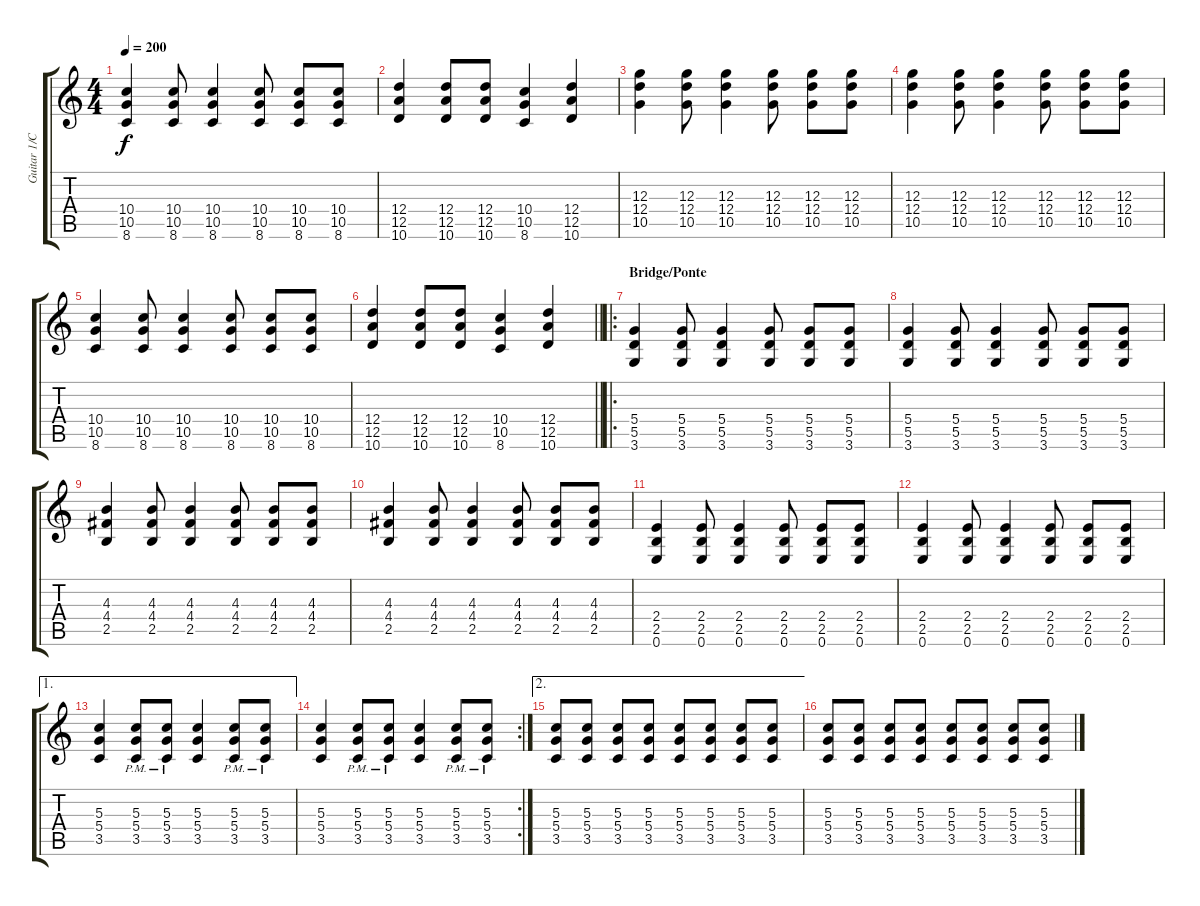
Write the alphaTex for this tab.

\track ("Guitar 1/Chitarra 1" "Guitar 1/C") {instrument overdrivenguitar}
\staff {score tabs}
\tuning (E4 B3 G3 D3 A2 E2) {hide}
\ts (4 4)
\tempo 200
\clef g2
\ks c
(10.4 10.5 8.6).4{dy f} (10.4 10.5 8.6).8 (10.4 10.5 8.6).4 (10.4 10.5 8.6).8 (10.4 10.5 8.6).8 (10.4 10.5 8.6).8 |
(12.4 12.5 10.6).4 (12.4 12.5 10.6).8 (12.4 12.5 10.6).8 (10.4 10.5 8.6).4 (12.4 12.5 10.6).4 |
(12.3 12.4 10.5).4 (12.3 12.4 10.5).8 (12.3 12.4 10.5).4 (12.3 12.4 10.5).8 (12.3 12.4 10.5).8 (12.3 12.4 10.5).8 |
(12.3 12.4 10.5).4 (12.3 12.4 10.5).8 (12.3 12.4 10.5).4 (12.3 12.4 10.5).8 (12.3 12.4 10.5).8 (12.3 12.4 10.5).8 |
(10.4 10.5 8.6).4 (10.4 10.5 8.6).8 (10.4 10.5 8.6).4 (10.4 10.5 8.6).8 (10.4 10.5 8.6).8 (10.4 10.5 8.6).8 |
\barLineRight lightlight
(12.4 12.5 10.6).4 (12.4 12.5 10.6).8 (12.4 12.5 10.6).8 (10.4 10.5 8.6).4 (12.4 12.5 10.6).4 |
\ro
\section ("" "Bridge/Ponte")
(5.4 5.5 3.6).4 (5.4 5.5 3.6).8 (5.4 5.5 3.6).4 (5.4 5.5 3.6).8 (5.4 5.5 3.6).8 (5.4 5.5 3.6).8 |
(5.4 5.5 3.6).4 (5.4 5.5 3.6).8 (5.4 5.5 3.6).4 (5.4 5.5 3.6).8 (5.4 5.5 3.6).8 (5.4 5.5 3.6).8 |
(4.3 4.4 2.5).4 (4.3 4.4 2.5).8 (4.3 4.4 2.5).4 (4.3 4.4 2.5).8 (4.3 4.4 2.5).8 (4.3 4.4 2.5).8 |
(4.3 4.4 2.5).4 (4.3 4.4 2.5).8 (4.3 4.4 2.5).4 (4.3 4.4 2.5).8 (4.3 4.4 2.5).8 (4.3 4.4 2.5).8 |
(2.4 2.5 0.6).4 (2.4 2.5 0.6).8 (2.4 2.5 0.6).4 (2.4 2.5 0.6).8 (2.4 2.5 0.6).8 (2.4 2.5 0.6).8 |
(2.4 2.5 0.6).4 (2.4 2.5 0.6).8 (2.4 2.5 0.6).4 (2.4 2.5 0.6).8 (2.4 2.5 0.6).8 (2.4 2.5 0.6).8 |
\ae 1
(5.3 5.4 3.5).4 (5.3{pm} 5.4{pm} 3.5{pm}).8 (5.3{pm} 5.4{pm} 3.5{pm}).8 (5.3 5.4 3.5).4 (5.3{pm} 5.4{pm} 3.5{pm}).8 (5.3{pm} 5.4{pm} 3.5{pm}).8 |
\rc 2
(5.3 5.4 3.5).4 (5.3{pm} 5.4{pm} 3.5{pm}).8 (5.3{pm} 5.4{pm} 3.5{pm}).8 (5.3 5.4 3.5).4 (5.3{pm} 5.4{pm} 3.5{pm}).8 (5.3{pm} 5.4{pm} 3.5{pm}).8 |
\ae 2
(5.3 5.4 3.5).8 (5.3 5.4 3.5).8 (5.3 5.4 3.5).8 (5.3 5.4 3.5).8 (5.3 5.4 3.5).8 (5.3 5.4 3.5).8 (5.3 5.4 3.5).8 (5.3 5.4 3.5).8 |
(5.3 5.4 3.5).8 (5.3 5.4 3.5).8 (5.3 5.4 3.5).8 (5.3 5.4 3.5).8 (5.3 5.4 3.5).8 (5.3 5.4 3.5).8 (5.3 5.4 3.5).8 (5.3 5.4 3.5).8
